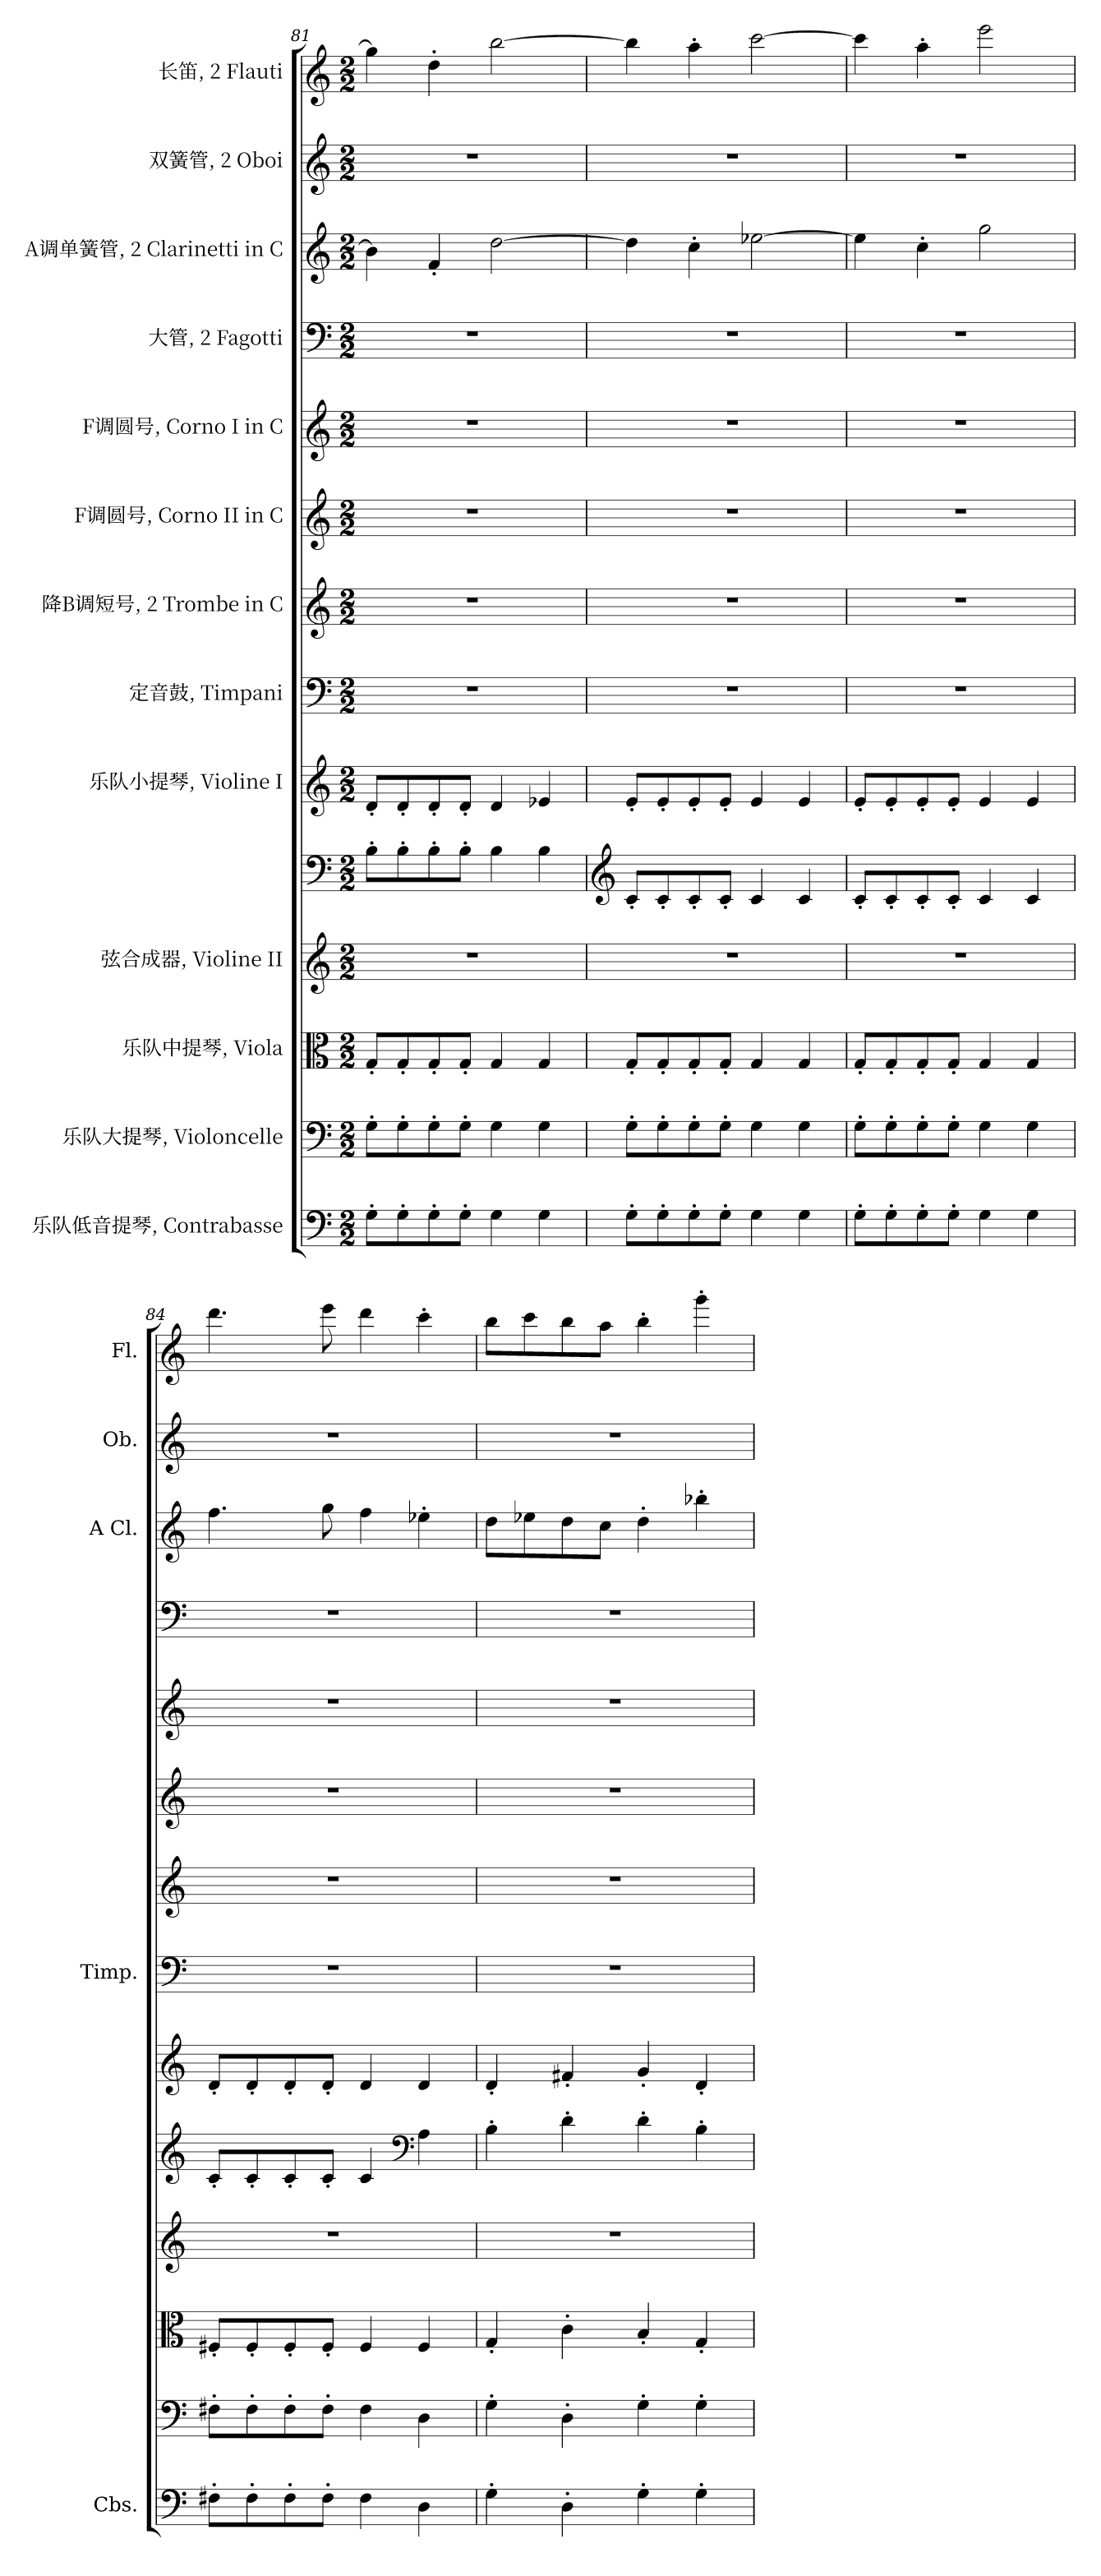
**kern	**kern	**kern	**kern	**kern	**kern	**kern	**kern	**kern	**kern	**kern	**kern	**kern	**kern
*part13	*part12	*part11	*part10	*part10	*part9	*part8	*part7	*part6	*part5	*part4	*part3	*part2	*part1
*staff14	*staff13	*staff12	*staff11	*staff10	*staff9	*staff8	*staff7	*staff6	*staff5	*staff4	*staff3	*staff2	*staff1
*I"乐队低音提琴, Contrabasse	*I"乐队大提琴, Violoncelle	*I"乐队中提琴, Viola	*I"弦合成器, Violine II	*	*I"乐队小提琴, Violine I	*I"定音鼓, Timpani	*I"降B调短号, 2 Trombe in C	*I"F调圆号, Corno II in C	*I"F调圆号, Corno I in C	*I"大管, 2 Fagotti	*I"A调单簧管, 2 Clarinetti in C	*I"双簧管, 2 Oboi	*I"长笛, 2 Flauti
*I'Cbs.	*	*	*	*	*	*I'Timp.	*	*	*	*	*I'A Cl.	*I'Ob.	*I'Fl.
*clefF4	*clefF4	*clefC3	*clefG2	*clefF4	*clefG2	*clefF4	*clefG2	*clefG2	*clefG2	*clefF4	*clefG2	*clefG2	*clefG2
*ITrd7c12	*	*	*	*	*	*	*ITrd1c2	*ITrd4c7	*ITrd4c7	*	*ITrd2c3	*	*
*k[]	*k[]	*k[]	*k[]	*k[]	*k[]	*k[]	*k[b-e-]	*k[b-]	*k[b-]	*k[]	*k[f#c#g#]	*k[]	*k[]
*M2/2	*M2/2	*M2/2	*M2/2	*M2/2	*M2/2	*M2/2	*M2/2	*M2/2	*M2/2	*M2/2	*M2/2	*M2/2	*M2/2
*MM239	*MM239	*MM239	*MM239	*MM239	*MM239	*MM239	*MM239	*MM239	*MM239	*MM239	*MM239	*MM239	*MM239
=81	=81	=81	=81	=81	=81	=81	=81	=81	=81	=81	=81	=81	=81
8GG'\L	8G'\L	8G'/L	1r	8B'\L	8d'/L	1r	1r	1r	1r	1r	4g\]	1r	4gg\]
8GG'\	8G'\	8G'/	.	8B'\	8d'/	.	.	.	.	.	.	.	.
8GG'\	8G'\	8G'/	.	8B'\	8d'/	.	.	.	.	.	4d'/	.	4dd'\
8GG'\J	8G'\J	8G'/J	.	8B'\J	8d'/J	.	.	.	.	.	.	.	.
*	*	*	*	*	*	*	*	*	*	*	*	*	*MM248
4GG\	4G\	4G/	.	4B\	4d/	.	.	.	.	.	[2b\	.	[2bb\
4GG\	4G\	4G/	.	4B\	4e-X/	.	.	.	.	.	.	.	.
=82	=82	=82	=82	=82	=82	=82	=82	=82	=82	=82	=82	=82	=82
*	*	*	*	*clefG2	*	*	*	*	*	*	*	*	*
*	*	*	*	*	*	*	*	*	*	*	*	*	*MM239
8GG'\L	8G'\L	8G'/L	1r	8c'/L	8e'/L	1r	1r	1r	1r	1r	4b\]	1r	4bb\]
8GG'\	8G'\	8G'/	.	8c'/	8e'/	.	.	.	.	.	.	.	.
8GG'\	8G'\	8G'/	.	8c'/	8e'/	.	.	.	.	.	4a'\	.	4aa'\
8GG'\J	8G'\J	8G'/J	.	8c'/J	8e'/J	.	.	.	.	.	.	.	.
*	*	*	*	*	*	*	*	*	*	*	*	*	*MM248
4GG\	4G\	4G/	.	4c/	4e/	.	.	.	.	.	[2ccn\	.	[2ccc\
4GG\	4G\	4G/	.	4c/	4e/	.	.	.	.	.	.	.	.
!!LO:PB:g=z
=83	=83	=83	=83	=83	=83	=83	=83	=83	=83	=83	=83	=83	=83
*	*	*	*	*	*	*	*	*	*	*	*	*	*MM239
8GG'\L	8G'\L	8G'/L	1r	8c'/L	8e'/L	1r	1r	1r	1r	1r	4cc\]	1r	4ccc\]
8GG'\	8G'\	8G'/	.	8c'/	8e'/	.	.	.	.	.	.	.	.
8GG'\	8G'\	8G'/	.	8c'/	8e'/	.	.	.	.	.	4a'\	.	4aa'\
8GG'\J	8G'\J	8G'/J	.	8c'/J	8e'/J	.	.	.	.	.	.	.	.
*	*	*	*	*	*	*	*	*	*	*	*	*	*MM248
4GG\	4G\	4G/	.	4c/	4e/	.	.	.	.	.	2ee\	.	2eee\
4GG\	4G\	4G/	.	4c/	4e/	.	.	.	.	.	.	.	.
=84	=84	=84	=84	=84	=84	=84	=84	=84	=84	=84	=84	=84	=84
*	*	*	*	*	*	*	*	*	*	*	*	*	*MM239
8FF#X'\L	8F#X'\L	8F#X'/L	1r	8c'/L	8d'/L	1r	1r	1r	1r	1r	4.dd\	1r	4.ddd\
8FF#'\	8F#'\	8F#'/	.	8c'/	8d'/	.	.	.	.	.	.	.	.
8FF#'\	8F#'\	8F#'/	.	8c'/	8d'/	.	.	.	.	.	.	.	.
8FF#'\J	8F#'\J	8F#'/J	.	8c'/J	8d'/J	.	.	.	.	.	8ee\	.	8eee\
*	*	*	*	*	*	*	*	*	*	*	*	*	*MM248
4FF#\	4F#\	4F#/	.	4c/	4d/	.	.	.	.	.	4dd\	.	4ddd\
*	*	*	*	*clefF4	*	*	*	*	*	*	*	*	*
4DD\	4D\	4F#/	.	4A\	4d/	.	.	.	.	.	4ccn'\	.	4ccc'\
=85	=85	=85	=85	=85	=85	=85	=85	=85	=85	=85	=85	=85	=85
*	*	*	*	*	*	*	*	*	*	*	*	*	*MM239
4GG'\	4G'\	4G'/	1r	4B'\	4d'/	1r	1r	1r	1r	1r	8b\L	1r	8bb\L
.	.	.	.	.	.	.	.	.	.	.	8ccn\	.	8ccc\
4DD'\	4D'\	4c'\	.	4d'\	4f#X'/	.	.	.	.	.	8b\	.	8bb\
.	.	.	.	.	.	.	.	.	.	.	8a\J	.	8aa\J
*	*	*	*	*	*	*	*	*	*	*	*	*	*MM248
4GG'\	4G'\	4B'/	.	4d'\	4g'/	.	.	.	.	.	4b'\	.	4bb'\
4GG'\	4G'\	4G'/	.	4B'\	4d'/	.	.	.	.	.	4ggn'\	.	4ggg'\
=	=	=	=	=	=	=	=	=	=	=	=	=	=
*-	*-	*-	*-	*-	*-	*-	*-	*-	*-	*-	*-	*-	*-
